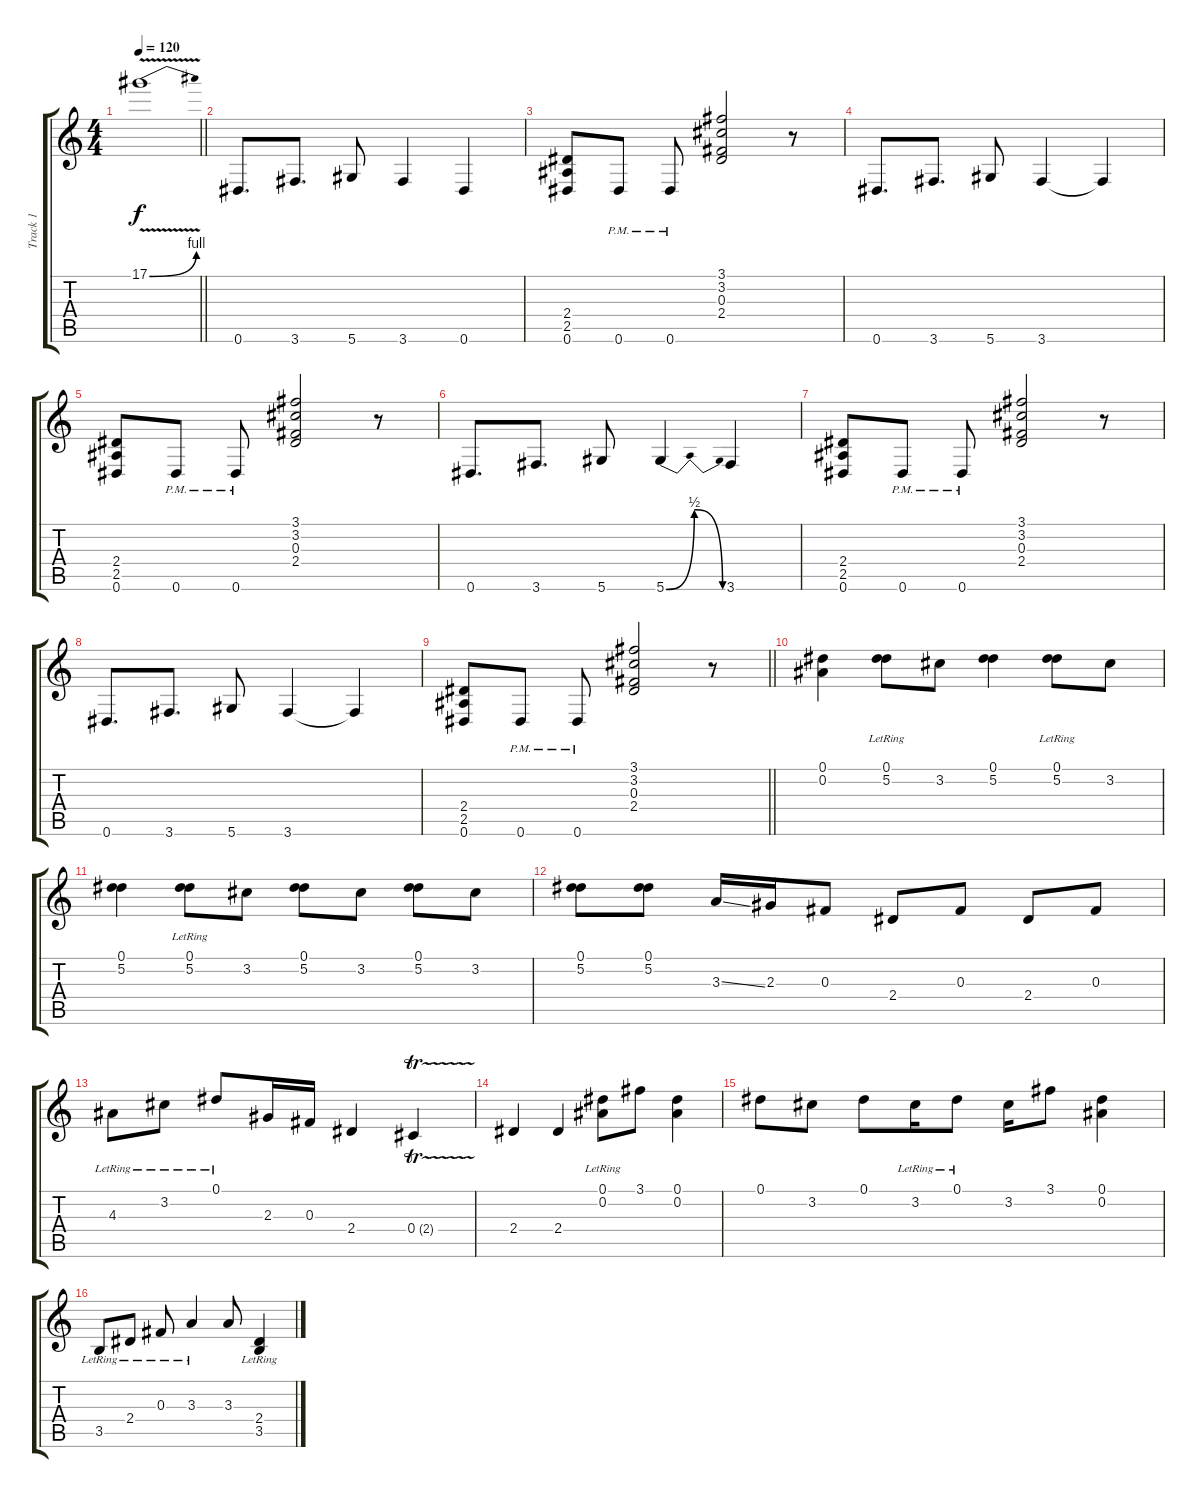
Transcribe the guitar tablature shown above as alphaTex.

\track ("Track 1" "Track 1") {instrument overdrivenguitar}
\staff {score tabs}
\tuning (Eb4 Bb3 Gb3 Db3 Ab2 Eb2) {hide}
\ts (4 4)
\tempo 120
\clef g2
\barLineRight lightlight
\ks c
17.1{be (bend 0 0 60 4) v}.1{dy f} |
0.6.8{d} 3.6.8{d} 5.6.8 3.6.4 0.6.4 |
(2.4 2.5 0.6).8 0.6{pm}.8 0.6{pm}.8 (3.1 3.2 0.3 2.4).2 r.8 |
0.6.8{d} 3.6.8{d} 5.6.8 3.6.4 3.6{t}.4 |
(2.4 2.5 0.6).8 0.6{pm}.8 0.6{pm}.8 (3.1 3.2 0.3 2.4).2 r.8 |
0.6.8{d} 3.6.8{d} 5.6.8 5.6{be (bendrelease 0 0 15 2 45 2 60 0)}.4 3.6.4 |
(2.4 2.5 0.6).8 0.6{pm}.8 0.6{pm}.8 (3.1 3.2 0.3 2.4).2 r.8 |
0.6.8{d} 3.6.8{d} 5.6.8 3.6.4 3.6{t}.4 |
\barLineRight lightlight
(2.4 2.5 0.6).8 0.6{pm}.8 0.6{pm}.8 (3.1 3.2 0.3 2.4).2 r.8 |
(0.1 0.2).4 (0.1{lr} 5.2).8 3.2.8 (0.1 5.2).4 (0.1{lr} 5.2).8 3.2.8 |
(0.1 5.2).4 (0.1{lr} 5.2).8 3.2.8 (0.1 5.2).8 3.2.8 (0.1 5.2).8 3.2.8 |
(0.1 5.2).8 (0.1 5.2).8 3.3{ss}.16 2.3.16 0.3.8 2.4.8 0.3.8 2.4.8 0.3.8 |
4.3{lr}.8 3.2{lr}.8 0.1{lr}.8 2.3.16 0.3.16 2.4.4 0.4{tr (2 16)}.4 |
2.4.4 2.4.4 (0.1 0.2{lr}).8 3.1.8 (0.1 0.2).4 |
0.1.8 3.2.8 0.1.8 3.2{lr}.16 0.1{lr}.8 3.2.16 3.1.8 (0.1 0.2).4 |
3.5{lr}.8 2.4{lr}.8 0.3{lr}.8 3.3{lr}.4 3.3.8 (2.4 3.5{lr}).4
